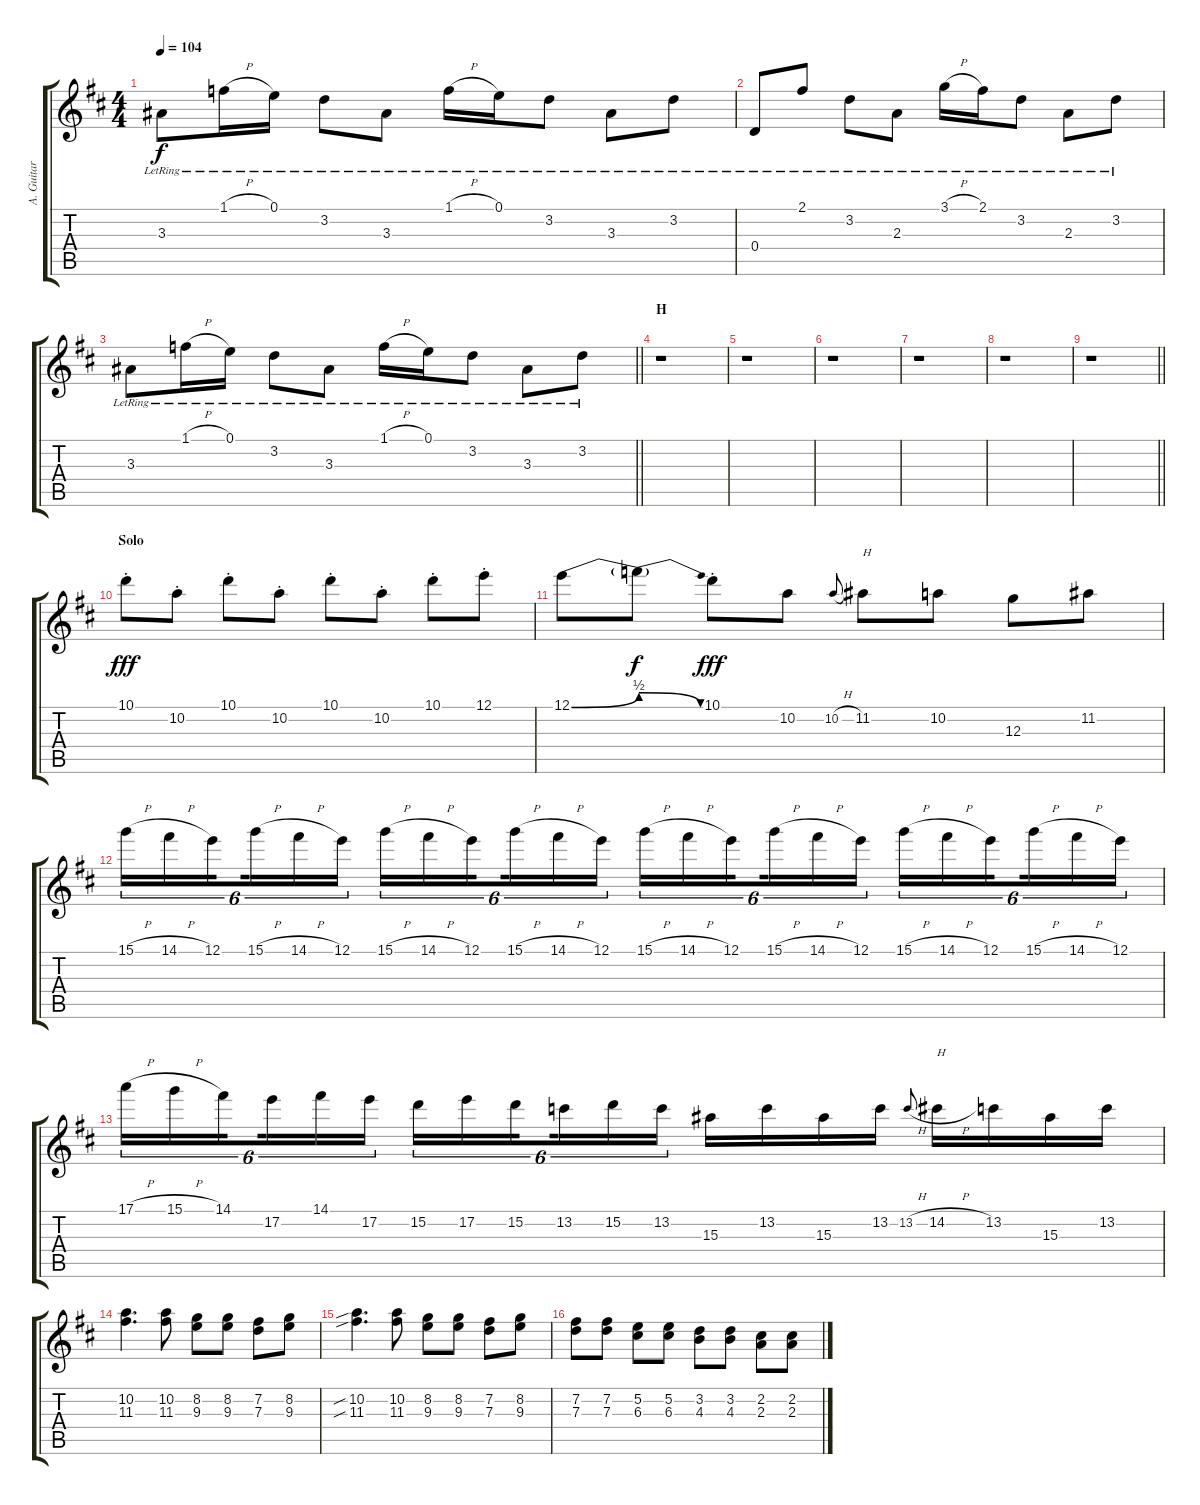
\track ("A. Guitar I" "A. Guitar ") {instrument acousticguitarsteel}
\staff {score tabs}
\tuning (E4 B3 G3 D3 A2 D2) {hide}
\ts (4 4)
\tempo 104
\clef g2
\ks d
3.3{lr}.8{dy f} 1.1{h lr}.16 0.1{lr}.16 3.2{lr}.8 3.3{lr}.8 1.1{h lr}.16 0.1{lr}.16 3.2{lr}.8 3.3{lr}.8 3.2{lr}.8 |
0.4{lr}.8 2.1{lr}.8 3.2{lr}.8 2.3{lr}.8 3.1{h lr}.16 2.1{lr}.16 3.2{lr}.8 2.3{lr}.8 3.2{lr}.8 |
\barLineRight lightlight
3.3{lr}.8 1.1{h lr}.16 0.1{lr}.16 3.2{lr}.8 3.3{lr}.8 1.1{h lr}.16 0.1{lr}.16 3.2{lr}.8 3.3{lr}.8 3.2{lr}.8 |
\section ("" "H")
r.1 |
r.1 |
r.1 |
r.1 |
r.1 |
\barLineRight lightlight
r.1 |
\section ("" "Solo")
10.1{st}.8{dy fff volume 15} 10.2{st}.8 10.1{st}.8 10.2{st}.8 10.1{st}.8 10.2{st}.8 10.1{st}.8 12.1{st}.8 |
12.1{be (bend 0 0 60 2)}.8 12.1{be (release 0 2 60 0) t}.8{dy f} 10.1{st}.8{dy fff} 10.2.8 10.2{h}.8{gr onbeat} 11.2.8{txt "H"} 10.2.8 12.3.8 11.2.8 |
15.1{h}.16{tu (6 4)} 14.1{h}.16{tu (6 4)} 12.1.16{tu (6 4) beam splitsecondary} 15.1{h}.16{tu (6 4)} 14.1{h}.16{tu (6 4)} 12.1.16{tu (6 4)} 15.1{h}.16{tu (6 4)} 14.1{h}.16{tu (6 4)} 12.1.16{tu (6 4) beam splitsecondary} 15.1{h}.16{tu (6 4)} 14.1{h}.16{tu (6 4)} 12.1.16{tu (6 4)} 15.1{h}.16{tu (6 4)} 14.1{h}.16{tu (6 4)} 12.1.16{tu (6 4) beam splitsecondary} 15.1{h}.16{tu (6 4)} 14.1{h}.16{tu (6 4)} 12.1.16{tu (6 4)} 15.1{h}.16{tu (6 4)} 14.1{h}.16{tu (6 4)} 12.1.16{tu (6 4) beam splitsecondary} 15.1{h}.16{tu (6 4)} 14.1{h}.16{tu (6 4)} 12.1.16{tu (6 4)} |
17.1{h}.16{tu (6 4)} 15.1{h}.16{tu (6 4)} 14.1.16{tu (6 4) beam splitsecondary} 17.2.16{tu (6 4)} 14.1.16{tu (6 4)} 17.2.16{tu (6 4)} 15.2.16{tu (6 4)} 17.2.16{tu (6 4)} 15.2.16{tu (6 4) beam splitsecondary} 13.2.16{tu (6 4)} 15.2.16{tu (6 4)} 13.2.16{tu (6 4)} 15.3.16 13.2.16 15.3.16 13.2.16 13.2{h}.8{gr onbeat} 14.2{h}.16{txt "H"} 13.2.16 15.3.16 13.2.16 |
(10.2 11.3).4{d} (10.2 11.3).8 (8.2 9.3).8 (8.2 9.3).8 (7.2 7.3).8 (8.2 9.3).8 |
(10.2{sib} 11.3{sib}).4{d} (10.2 11.3).8 (8.2 9.3).8 (8.2 9.3).8 (7.2 7.3).8 (8.2 9.3).8 |
(7.2 7.3).8 (7.2 7.3).8 (5.2 6.3).8 (5.2 6.3).8 (3.2 4.3).8 (3.2 4.3).8 (2.2 2.3).8 (2.2 2.3).8
